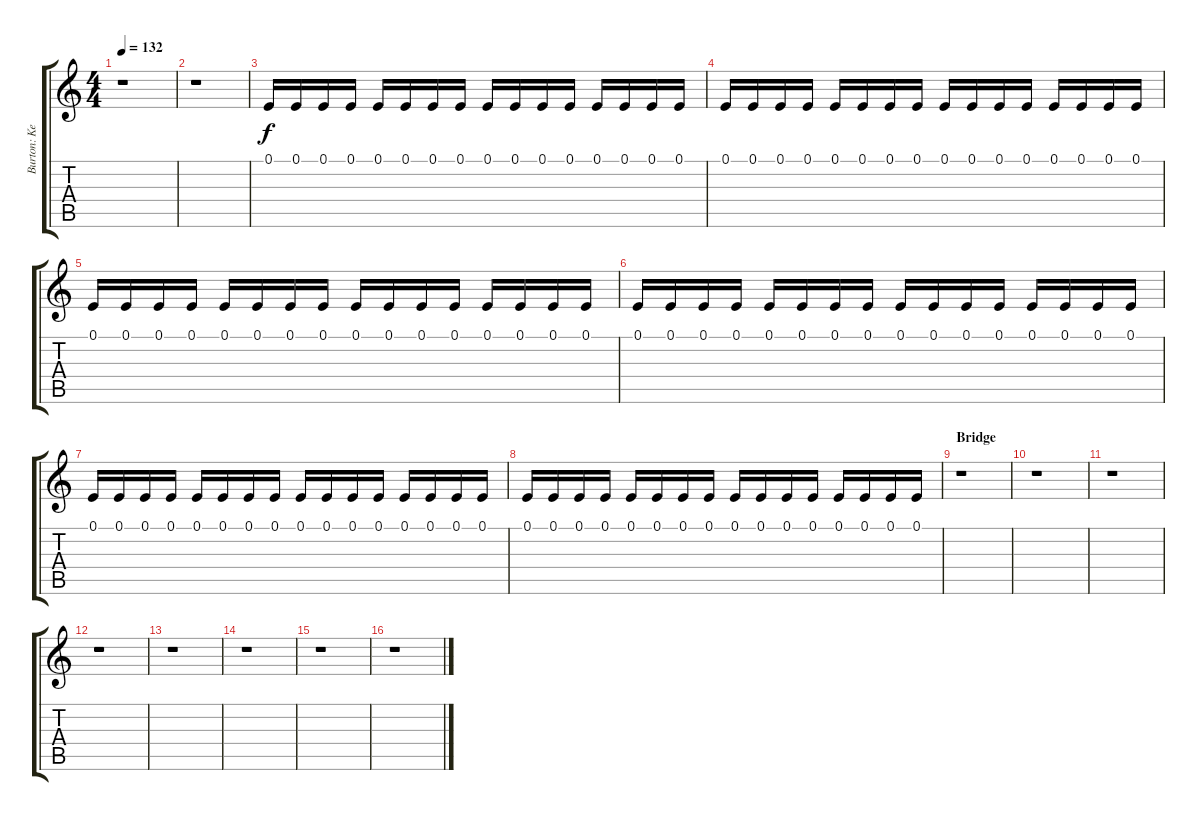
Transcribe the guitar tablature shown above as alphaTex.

\track ("Burton: Keyboard" "Burton: Ke") {instrument synthvoice}
\staff {score tabs}
\tuning (E4 B3 G3 D3 A2 E2) {hide}
\ts (4 4)
\tempo 132
\clef g2
\ks c
r.1{dy f} |
r.1 |
0.1.16{instrument distortionguitar} 0.1.16 0.1.16 0.1.16 0.1.16 0.1.16 0.1.16 0.1.16 0.1.16 0.1.16 0.1.16 0.1.16 0.1.16 0.1.16 0.1.16 0.1.16 |
0.1.16 0.1.16 0.1.16 0.1.16 0.1.16 0.1.16 0.1.16 0.1.16 0.1.16 0.1.16 0.1.16 0.1.16 0.1.16 0.1.16 0.1.16 0.1.16 |
0.1.16 0.1.16 0.1.16 0.1.16 0.1.16 0.1.16 0.1.16 0.1.16 0.1.16 0.1.16 0.1.16 0.1.16 0.1.16 0.1.16 0.1.16 0.1.16 |
0.1.16 0.1.16 0.1.16 0.1.16 0.1.16 0.1.16 0.1.16 0.1.16 0.1.16 0.1.16 0.1.16 0.1.16 0.1.16 0.1.16 0.1.16 0.1.16 |
0.1.16 0.1.16 0.1.16 0.1.16 0.1.16 0.1.16 0.1.16 0.1.16 0.1.16 0.1.16 0.1.16 0.1.16 0.1.16 0.1.16 0.1.16 0.1.16 |
0.1.16 0.1.16 0.1.16 0.1.16 0.1.16 0.1.16 0.1.16 0.1.16 0.1.16 0.1.16 0.1.16 0.1.16 0.1.16 0.1.16 0.1.16 0.1.16 |
\section ("" "Bridge ")
r.1 |
r.1 |
r.1 |
r.1 |
r.1 |
r.1 |
r.1 |
r.1
